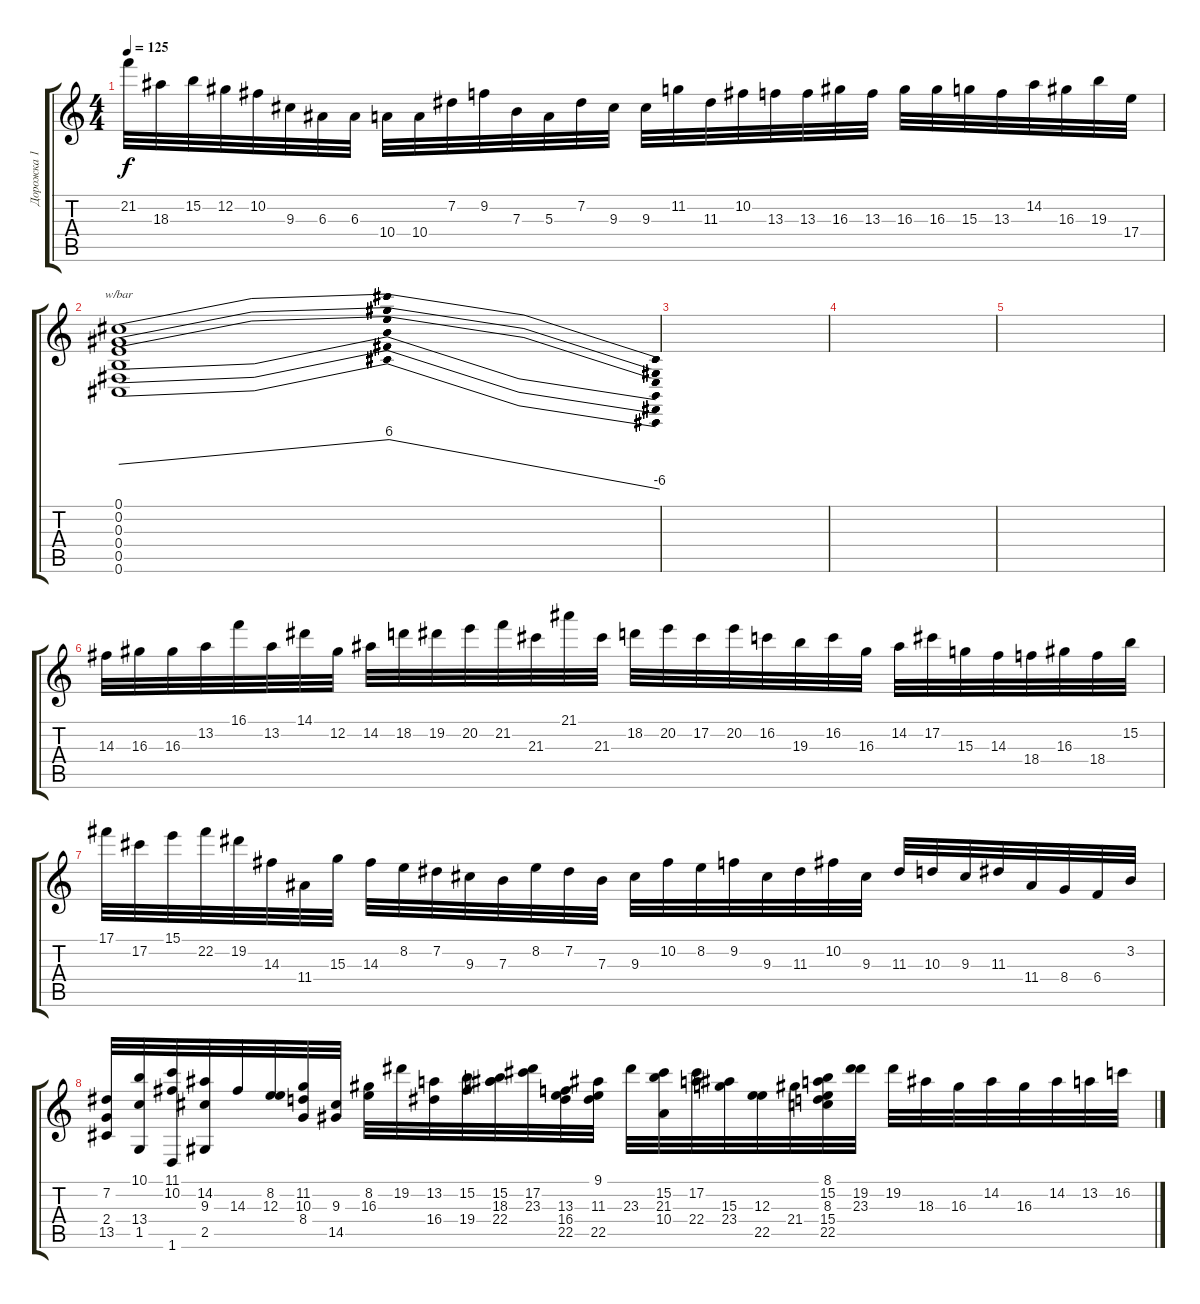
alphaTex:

\track ("Дорожка 1" "Дорожка 1") {instrument distortionguitar}
\staff {score tabs}
\tuning (Db4 Ab3 E3 B2 Gb2 Db2) {hide}
\ts (4 4)
\tempo 125
\clef g2
\ks c
21.2.32{dy f} 18.3.32 15.2.32 12.2.32 10.2.32 9.3.32 6.3.32 6.3.32 10.4.32 10.4.32 7.2.32 9.2.32 7.3.32 5.3.32 7.2.32 9.3.32 9.3.32 11.2.32 11.3.32 10.2.32 13.3.32 13.3.32 16.3.32 13.3.32 16.3.32 16.3.32 15.3.32 13.3.32 14.2.32 16.3.32 19.3.32 17.4.32 |
(0.1 0.2 0.3 0.4 0.5 0.6).1{tbe (dip default 0 0 30 24 60 -24)} |
|
|
|
14.3.32 16.3.32 16.3.32 13.2.32 16.1.32 13.2.32 14.1.32 12.2.32 14.2.32 18.2.32 19.2.32 20.2.32 21.2.32 21.3.32 21.1.32 21.3.32 18.2.32 20.2.32 17.2.32 20.2.32 16.2.32 19.3.32 16.2.32 16.3.32 14.2.32 17.2.32 15.3.32 14.3.32 18.4.32 16.3.32 18.4.32 15.2.32 |
17.1.32 17.2.32 15.1.32 22.2.32 19.2.32 14.3.32 11.4.32 15.3.32 14.3.32 8.2.32 7.2.32 9.3.32 7.3.32 8.2.32 7.2.32 7.3.32 9.3.32 10.2.32 8.2.32 9.2.32 9.3.32 11.3.32 10.2.32 9.3.32 11.3.32 10.3.32 9.3.32 11.3.32 11.4.32 8.4.32 6.4.32 3.2.32 |
(7.2 2.4 13.5).32 (10.1 13.4 1.5).32 (11.1 10.2 1.6).32 (14.2 9.3 2.5).32 14.3.32 (8.2 12.3).32 (11.2 10.3 8.4).32 (9.3 14.5).32 (8.2 16.3).32 19.2.32 (13.2 16.4).32 (15.2 19.4).32 (15.2 18.3 22.4).32 (17.2 23.3).32 (13.3 16.4 22.5).32 (9.1 11.3 22.5).32 23.3.32 (15.2 21.3 10.4).32 (17.2 22.4).32 (15.3 23.4).32 (12.3 22.5).32 21.4.32 (8.1 15.2 8.3 15.4 22.5).32 (19.2 23.3).32 19.2.32 18.3.32 16.3.32 14.2.32 16.3.32 14.2.32 13.2.32 16.2.32
